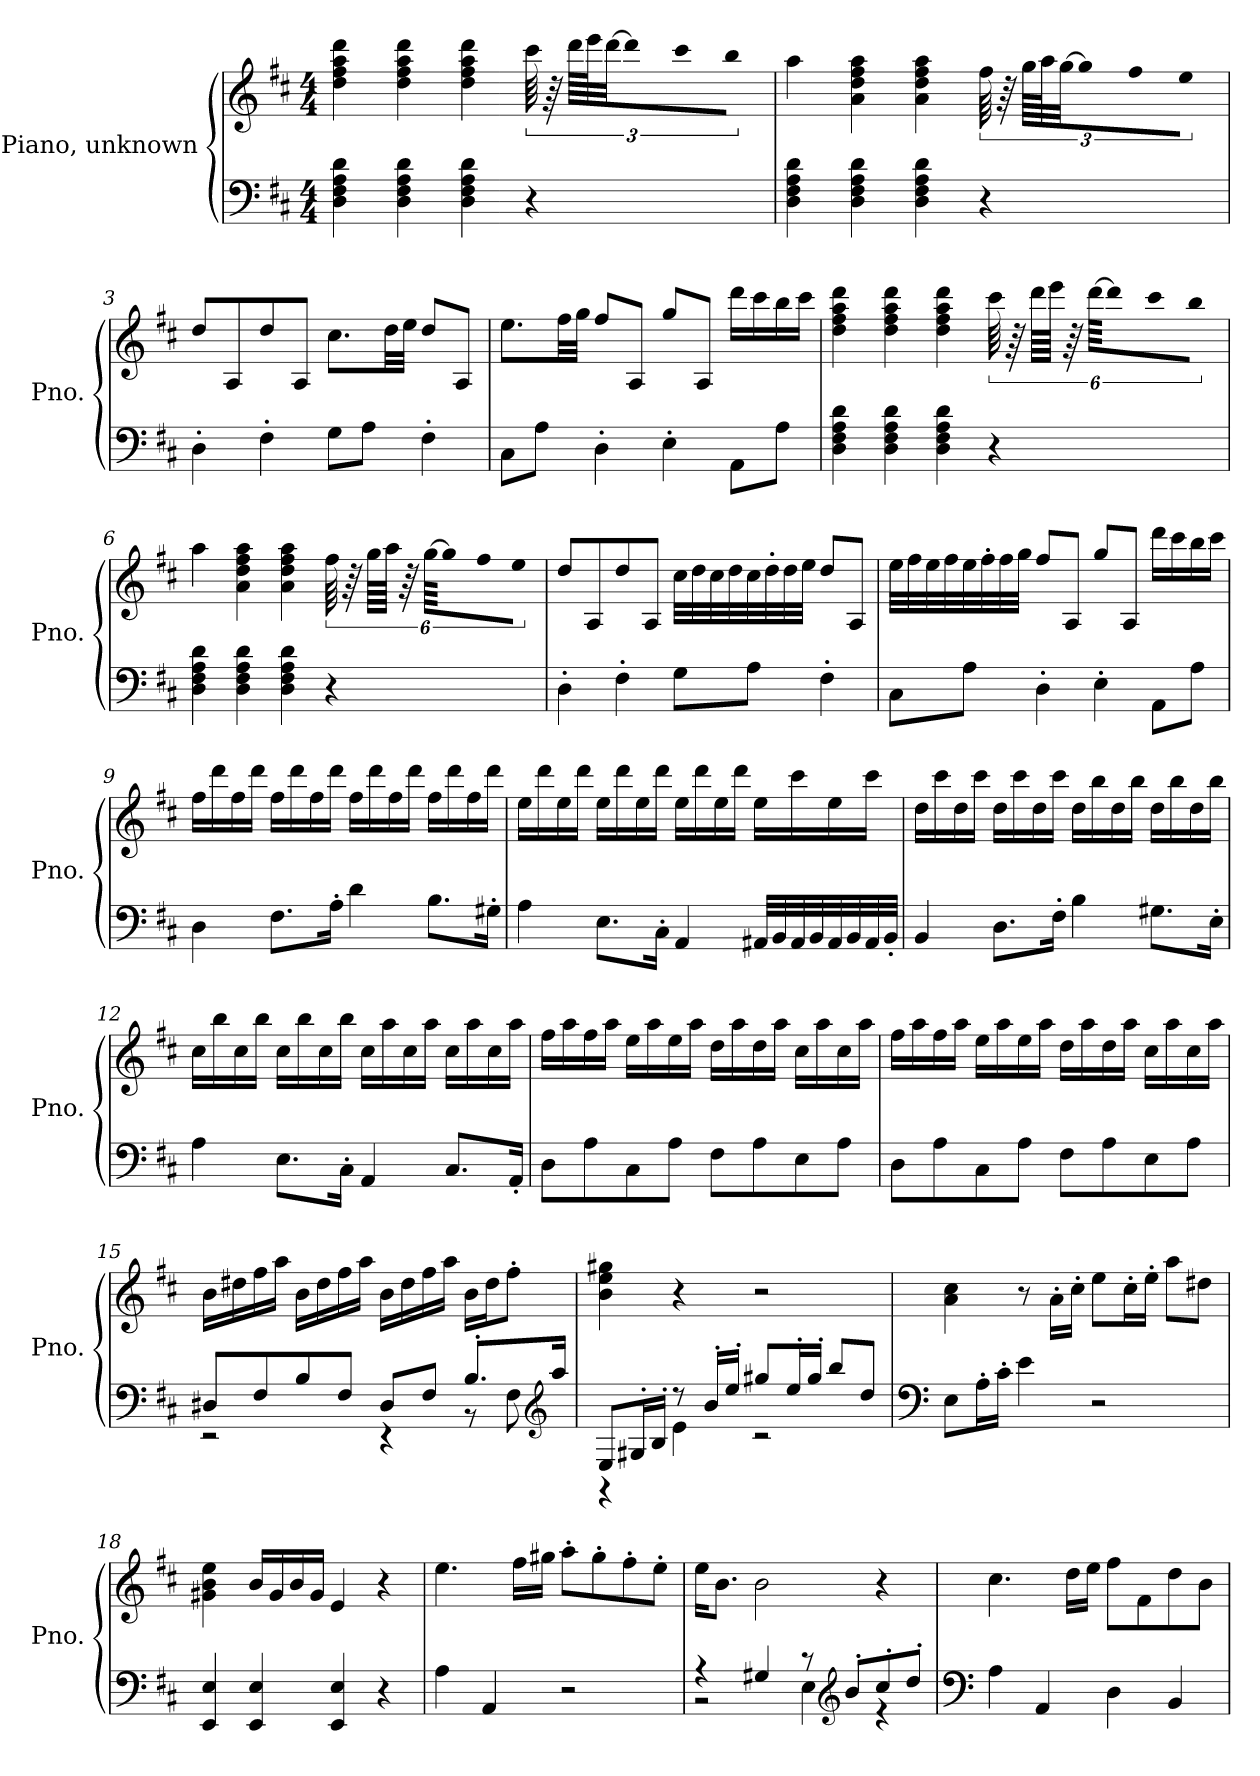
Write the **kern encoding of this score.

**kern	**kern
*part1	*part1
*staff2	*staff1
*I"Piano, unknown	*
*I'Pno.	*
*clefF4	*clefG2
*k[f#c#]	*k[f#c#]
*M4/4	*M4/4
*MM120	*MM120
=1	=1
4D\ 4F#\ 4A\ 4d\	4dd\ 4ff#\ 4aa\ 4ddd\
4D\ 4F#\ 4A\ 4d\	4dd\ 4ff#\ 4aa\ 4ddd\
4D\ 4F#\ 4A\ 4d\	4dd\ 4ff#\ 4aa\ 4ddd\
4r	96ccc#\
.	96r
.	96ddd\LLLL
*	*Xbrackettup
.	96eee\J
.	[48ddd\J
.	16ddd\]
.	16ccc#\
.	16bb\JJ
=2	=2
4D\ 4F#\ 4A\ 4d\	4aa\
4D\ 4F#\ 4A\ 4d\	4a\ 4dd\ 4ff#\ 4aa\
4D\ 4F#\ 4A\ 4d\	4a\ 4dd\ 4ff#\ 4aa\
*	*brackettup
4r	96ff#\
.	96r
.	96gg\LLLL
*	*Xbrackettup
.	96aa\J
.	[48gg\J
.	16gg\]
.	16ff#\
.	16ee\JJ
=3	=3
4D'\	8dd/L
.	8A/
4F#'\	8dd/
.	8A/J
8G\L	8.cc#\L
8A\J	.
.	32dd\LL
.	32ee\JJJ
4F#'\	8dd/L
.	8A/J
!!LO:LB:g=z
=4	=4
8C#\L	8.ee\L
8A\J	.
.	32ff#\LL
.	32gg\JJJ
4D'\	8ff#/L
.	8A/J
4E'\	8gg/L
.	8A/J
8AA\L	16ddd\LL
.	16ccc#\
8A\J	16bb\
.	16ccc#\JJ
=5	=5
4D\ 4F#\ 4A\ 4d\	4dd\ 4ff#\ 4aa\ 4ddd\
4D\ 4F#\ 4A\ 4d\	4dd\ 4ff#\ 4aa\ 4ddd\
4D\ 4F#\ 4A\ 4d\	4dd\ 4ff#\ 4aa\ 4ddd\
*	*brackettup
4r	96ccc#\
.	96r
.	96ddd\LLLL
.	96eee\JJJJ
.	96r
.	[96ddd\KKLL
.	16ddd\]
.	16ccc#\
.	16bb\JJ
=6	=6
4D\ 4F#\ 4A\ 4d\	4aa\
4D\ 4F#\ 4A\ 4d\	4a\ 4dd\ 4ff#\ 4aa\
4D\ 4F#\ 4A\ 4d\	4a\ 4dd\ 4ff#\ 4aa\
4r	96ff#\
.	96r
.	96gg\LLLL
.	96aa\JJJJ
.	96r
.	[96gg\KKLL
.	16gg\]
.	16ff#\
.	16ee\JJ
!!LO:LB:g=z
=7	=7
4D'\	8dd/L
.	8A/
4F#'\	8dd/
.	8A/J
8G\L	32cc#\LLL
.	32dd\
.	32cc#\
.	32dd\
8A\J	32cc#\
.	32dd'\
.	32dd\
.	32ee\JJJ
4F#'\	8dd/L
.	8A/J
=8	=8
8C#\L	32ee\LLL
.	32ff#\
.	32ee\
.	32ff#\
8A\J	32ee\
.	32ff#'\
.	32ff#\
.	32gg\JJJ
4D'\	8ff#/L
.	8A/J
4E'\	8gg/L
.	8A/J
8AA\L	16ddd\LL
.	16ccc#\
8A\J	16bb\
.	16ccc#\JJ
!!LO:LB:g=z
=9	=9
4D\	16ff#\LL
.	16ddd\
.	16ff#\
.	16ddd\JJ
8.F#\L	16ff#\LL
.	16ddd\
.	16ff#\
16A'\Jk	16ddd\JJ
4d\	16ff#\LL
.	16ddd\
.	16ff#\
.	16ddd\JJ
8.B\L	16ff#\LL
.	16ddd\
.	16ff#\
16G#X'\Jk	16ddd\JJ
=10	=10
4A\	16ee\LL
.	16ddd\
.	16ee\
.	16ddd\JJ
8.E\L	16ee\LL
.	16ddd\
.	16ee\
16C#'\Jk	16ddd\JJ
4AA/	16ee\LL
.	16ddd\
.	16ee\
.	16ddd\JJ
32AA#X/LLL	16ee\LL
32BB/	.
32AA#/	16ccc#\
32BB/	.
32AA#/	16ee\
32BB/	.
32AA#/	16ccc#\JJ
32BB'/JJJ	.
!!LO:LB:g=z
=11	=11
4BB/	16dd\LL
.	16ccc#\
.	16dd\
.	16ccc#\JJ
8.D\L	16dd\LL
.	16ccc#\
.	16dd\
16F#'\Jk	16ccc#\JJ
4B\	16dd\LL
.	16bb\
.	16dd\
.	16bb\JJ
8.G#X\L	16dd\LL
.	16bb\
.	16dd\
16E'\Jk	16bb\JJ
=12	=12
4A\	16cc#\LL
.	16bb\
.	16cc#\
.	16bb\JJ
8.E\L	16cc#\LL
.	16bb\
.	16cc#\
16C#'\Jk	16bb\JJ
4AA/	16cc#\LL
.	16aa\
.	16cc#\
.	16aa\JJ
8.C#/L	16cc#\LL
.	16aa\
.	16cc#\
16AA'/Jk	16aa\JJ
!!LO:LB:g=z
=13	=13
8D\L	16ff#\LL
.	16aa\
8A\	16ff#\
.	16aa\JJ
8C#\	16ee\LL
.	16aa\
8A\J	16ee\
.	16aa\JJ
8F#\L	16dd\LL
.	16aa\
8A\	16dd\
.	16aa\JJ
8E\	16cc#\LL
.	16aa\
8A\J	16cc#\
.	16aa\JJ
=14	=14
8D\L	16ff#\LL
.	16aa\
8A\	16ff#\
.	16aa\JJ
8C#\	16ee\LL
.	16aa\
8A\J	16ee\
.	16aa\JJ
8F#\L	16dd\LL
.	16aa\
8A\	16dd\
.	16aa\JJ
8E\	16cc#\LL
.	16aa\
8A\J	16cc#\
.	16aa\JJ
!!LO:PB:g=z
=15	=15
*^	*
8D#X/L	2r	16b\LL
.	.	16dd#X\
8F#/	.	16ff#\
.	.	16aa\JJ
8B/	.	16b\LL
.	.	16dd#\
8F#/J	.	16ff#\
.	.	16aa\JJ
8D#/L	4r	16b\LL
.	.	16dd#\
8F#/J	.	16ff#\
.	.	16aa\JJ
8.B'/L	8r	16b\LL
.	.	16dd#\J
.	8F#\	8ff#'\J
*clefG2	*	*
16aa/Jk	.	.
=16	=16	=16
8E/L	4r	4b\ 4ee\ 4gg#X\
16G#X'/L	.	.
16B'/JJ	.	.
8r	4e\	4r
16b'/LL	.	.
16ee'/JJ	.	.
8gg#X/L	2r	2r
16ee'/L	.	.
16gg#'/JJ	.	.
8bb/L	.	.
8dd/J	.	.
*v	*v	*
!!LO:LB:g=z
=17	=17
*clefF4	*
8E\L	4a\ 4cc#\
16A'\L	.
16c#'\JJ	.
4e\	8r
.	16a'\LL
.	16cc#'\JJ
2r	8ee\L
.	16cc#'\L
.	16ee'\JJ
.	8aa\L
.	8dd#X\J
=18	=18
4EE/ 4E/	4g#X\ 4b\ 4ee\
4EE/ 4E/	16b/LL
.	16g#/
.	16b/
.	16g#/JJ
4EE/ 4E/	4e/
4r	4r
=19	=19
4A\	4.ee\
4AA/	.
.	16ff#\LL
.	16gg#X\JJ
2r	8aa'\L
.	8gg#'\
.	8ff#'\
.	8ee'\J
=20	=20
*^	*
4r	2r	16ee\KL
.	.	8.b\J
4G#X/	.	2b\
8r	4E\	.
*clefG2	*	*
8b'/L	.	.
8cc#'/	4r	4r
8dd'/J	.	.
*v	*v	*
!!LO:LB:g=z
=21	=21
*clefF4	*
4A\	4.cc#\
4AA/	.
.	16dd\LL
.	16ee\JJ
4D\	8ff#\L
.	8f#\
4BB/	8dd\
.	8b\J
=	=
*-	*-
